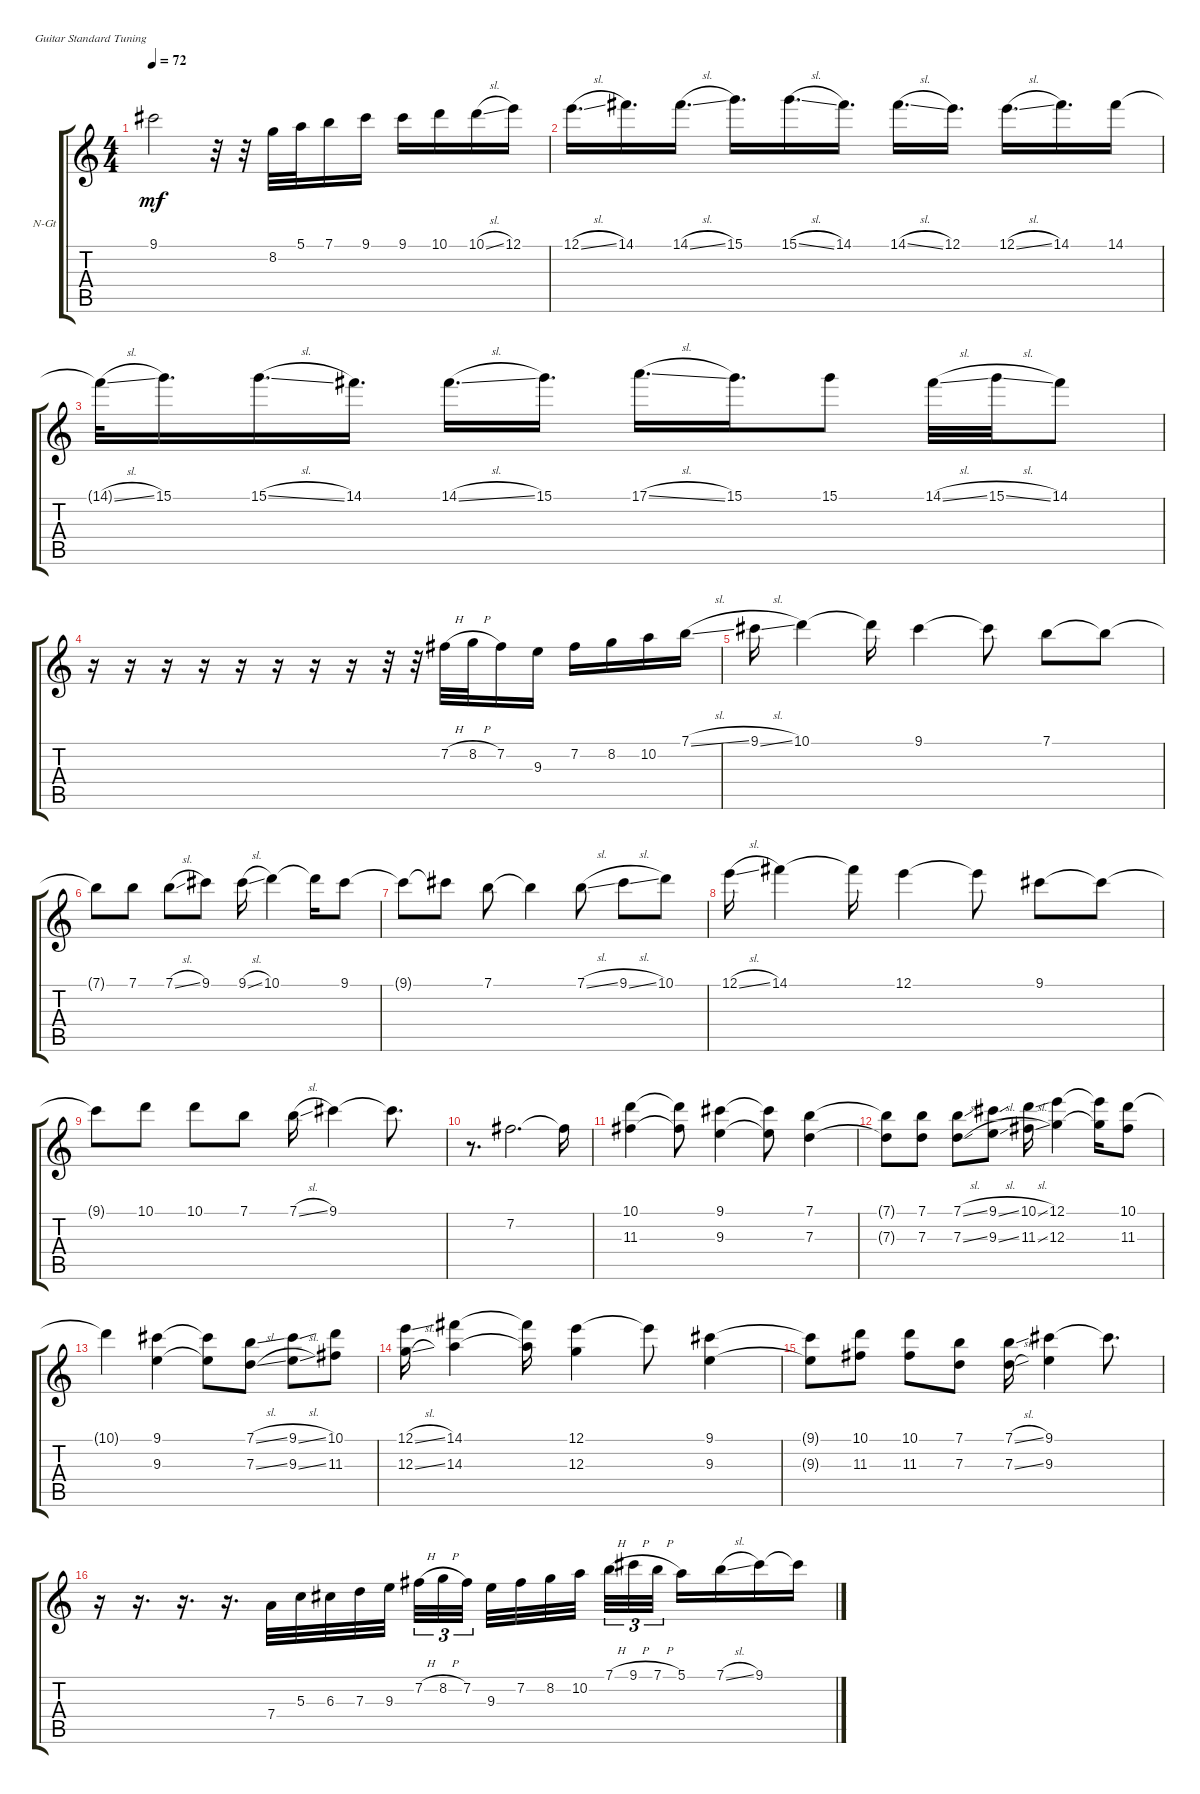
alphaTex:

\defaultSystemsLayout 4
\bracketExtendMode groupsimilarinstruments
\firstSystemTrackNameOrientation horizontal
\otherSystemsTrackNameOrientation horizontal
\track ("Nylon Guitar" "N-Gt") {instrument acousticguitarnylon}
\staff {score tabs}
\tuning (E4 B3 G3 D3 A2 E2)
\ts (4 4)
\tempo 72
\clef g2
\ks c
9.1{t}.2{dy mf} r.32 r.32 8.2.32 5.1.32 7.1.16 9.1.16 9.1.16 10.1.16 10.1{sl}.16 12.1.16 |
12.1{sl}.16{d} 14.1.16{d} 14.1{sl}.16{d} 15.1.16{d} 15.1{sl}.16{d} 14.1.16{d} 14.1{sl}.16{d} 12.1.16{d} 12.1{sl}.16{d} 14.1.16{d} 14.1.16 |
14.1{sl t}.32 15.1.16{d} 15.1{sl}.16{d} 14.1.16{d} 14.1{sl}.16{d} 15.1.16{d} 17.1{sl}.16{d} 15.1.16{d} 15.1.8 14.1{sl}.32 15.1{sl}.32 14.1.8 |
r.16 r.16 r.16 r.16 r.16 r.16 r.16 r.16 r.32 r.32 7.2{h}.32 8.2{h}.32 7.2.16 9.3.16 7.2.16 8.2.16 10.2.16 7.1{sl}.16 |
9.1{sl}.16 10.1.4 10.1{t}.16 9.1.4 9.1{t}.8 7.1.8 7.1{t}.8 |
7.1{t}.8 7.1.8 7.1{sl}.8 9.1.8 9.1{sl}.16 10.1.4 10.1{t}.16 9.1.8 |
9.1{t}.8 9.1{t}.8 7.1.8 7.1{t}.4 7.1{sl}.8 9.1{sl}.8 10.1.8 |
12.1{sl}.16 14.1.4 14.1{t}.16 12.1.4 12.1{t}.8 9.1.8 9.1{t}.8 |
9.1{t}.8 10.1.8 10.1.8 7.1.8 7.1{sl}.16 9.1.4 9.1{t}.8{d} |
r.8{d} 7.2.2{d} 7.2{t}.16 |
(10.1 11.3).4 (10.1{t} 11.3{t}).8 (9.1 9.3).4 (9.1{t} 9.3{t}).8 (7.1 7.3).4 |
(7.1{t} 7.3{t}).8 (7.1 7.3).8 (7.1{sl} 7.3{sl}).8 (9.1{sl} 9.3{sl}).8 (10.1{sl} 11.3{sl}).16 (12.1 12.3).4 (12.1{t} 12.3{t}).16 (10.1 11.3).8 |
10.1{t}.4 (9.1 9.3).4 (9.1{t} 9.3{t}).8 (7.1{sl} 7.3{sl}).8 (9.1{sl} 9.3{sl}).8 (10.1 11.3).8 |
(12.1{sl} 12.3{sl}).16 (14.1 14.3).4 (14.1{t} 14.3{t}).16 (12.1 12.3).4 12.1{t}.8 (9.1 9.3).4 |
(9.3{t} 9.1{t}).8 (10.1 11.3).8 (10.1 11.3).8 (7.1 7.3).8 (7.1{sl} 7.3{sl}).16 (9.1 9.3).4 9.1{t}.8{d} |
r.16 r.16{d} r.16{d} r.16{d} 7.4.32 5.3.32 6.3.32 7.3.32 9.3.32 7.2{h}.32{tu (3 2)} 8.2{h}.32{tu (3 2)} 7.2.32{tu (3 2)} 9.3.32 7.2.32 8.2.32 10.2.32 7.1{h}.32{tu (3 2)} 9.1{h}.32{tu (3 2)} 7.1{h}.32{tu (3 2)} 5.1.16 7.1{sl}.16 9.1.16 9.1{t}.16
